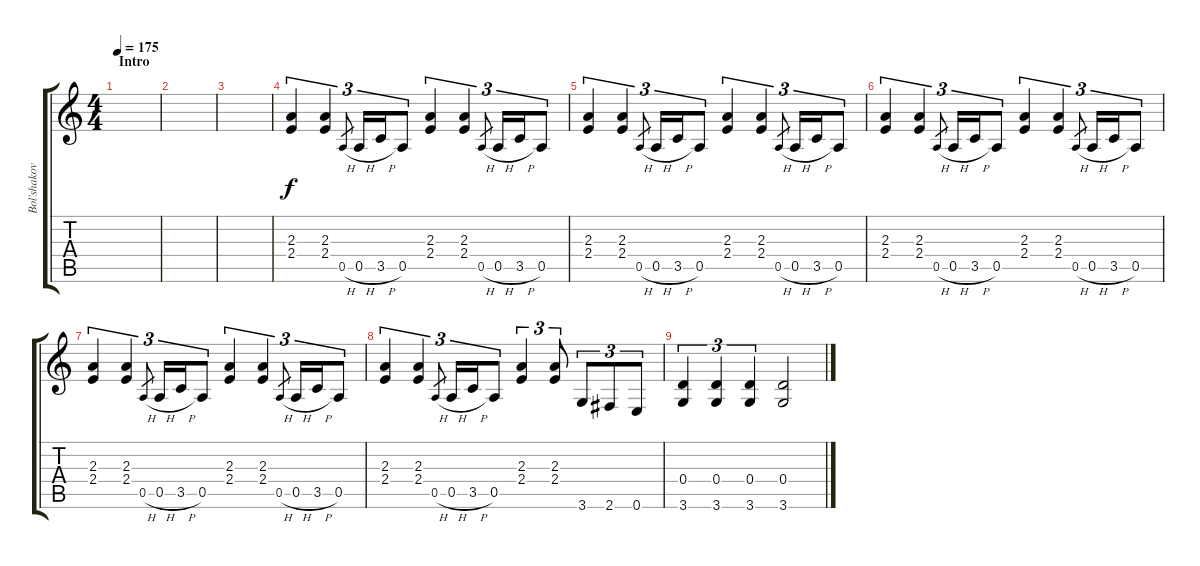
\track ("Bol'shakov" "Bol'shakov") {instrument distortionguitar}
\staff {score tabs}
\tuning (E4 B3 G3 D3 A2 E2) {hide}
\ts (4 4)
\section ("" "Intro")
\tempo 175
\clef g2
\ks c
|
|
|
(2.3 2.4).4{tu (3 2)} (2.3 2.4).4{tu (3 2)} 0.5{h}.8{gr} 0.5{h}.16{tu (3 2)} 3.5{h}.16{tu (3 2)} 0.5.8{tu (3 2)} (2.3 2.4).4{tu (3 2)} (2.3 2.4).4{tu (3 2)} 0.5{h}.8{gr} 0.5{h}.16{tu (3 2)} 3.5{h}.16{tu (3 2)} 0.5.8{tu (3 2)} |
(2.3 2.4).4{tu (3 2)} (2.3 2.4).4{tu (3 2)} 0.5{h}.8{gr} 0.5{h}.16{tu (3 2)} 3.5{h}.16{tu (3 2)} 0.5.8{tu (3 2)} (2.3 2.4).4{tu (3 2)} (2.3 2.4).4{tu (3 2)} 0.5{h}.8{gr} 0.5{h}.16{tu (3 2)} 3.5{h}.16{tu (3 2)} 0.5.8{tu (3 2)} |
(2.3 2.4).4{tu (3 2)} (2.3 2.4).4{tu (3 2)} 0.5{h}.8{gr} 0.5{h}.16{tu (3 2)} 3.5{h}.16{tu (3 2)} 0.5.8{tu (3 2)} (2.3 2.4).4{tu (3 2)} (2.3 2.4).4{tu (3 2)} 0.5{h}.8{gr} 0.5{h}.16{tu (3 2)} 3.5{h}.16{tu (3 2)} 0.5.8{tu (3 2)} |
(2.3 2.4).4{tu (3 2)} (2.3 2.4).4{tu (3 2)} 0.5{h}.8{gr} 0.5{h}.16{tu (3 2)} 3.5{h}.16{tu (3 2)} 0.5.8{tu (3 2)} (2.3 2.4).4{tu (3 2)} (2.3 2.4).4{tu (3 2)} 0.5{h}.8{gr} 0.5{h}.16{tu (3 2)} 3.5{h}.16{tu (3 2)} 0.5.8{tu (3 2)} |
(2.3 2.4).4{tu (3 2)} (2.3 2.4).4{tu (3 2)} 0.5{h}.8{gr} 0.5{h}.16{tu (3 2)} 3.5{h}.16{tu (3 2)} 0.5.8{tu (3 2)} (2.3 2.4).4{tu (3 2)} (2.3 2.4).8{tu (3 2)} 3.6.8{tu (3 2)} 2.6.8{tu (3 2)} 0.6.8{tu (3 2)} |
(0.4 3.6).4{tu (3 2)} (0.4 3.6).4{tu (3 2)} (0.4 3.6).4{tu (3 2)} (0.4 3.6).2
